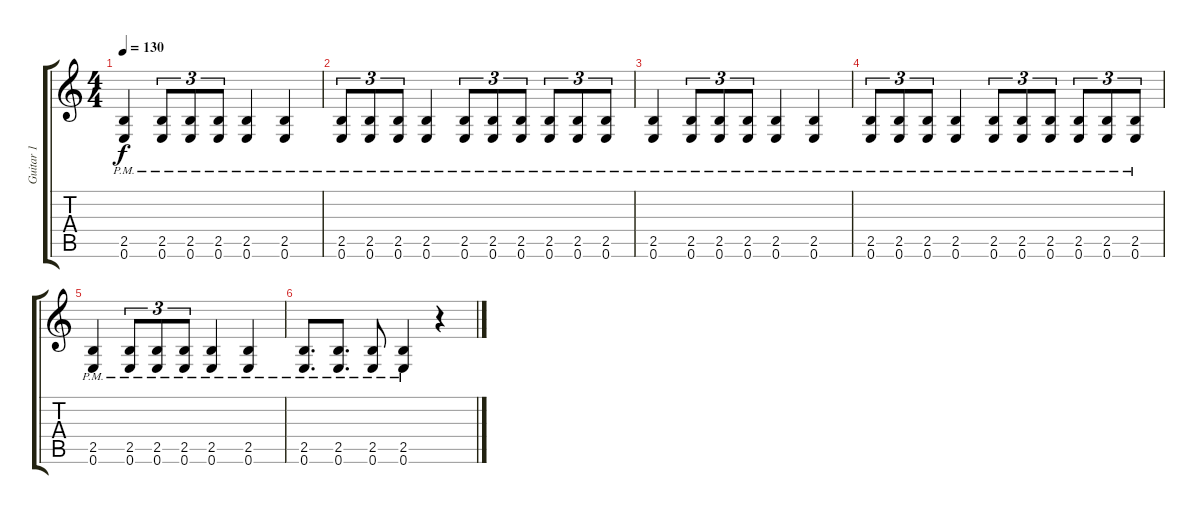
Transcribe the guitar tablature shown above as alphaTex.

\track ("Guitar 1" "Guitar 1") {instrument distortionguitar}
\staff {score tabs}
\tuning (E4 B3 G3 D3 A2 E2) {hide}
\ts (4 4)
\tempo 130
\clef g2
\ks c
(2.5{pm} 0.6{pm}).4{dy f} (2.5{pm} 0.6{pm}).8{tu (3 2)} (2.5{pm} 0.6{pm}).8{tu (3 2)} (2.5{pm} 0.6{pm}).8{tu (3 2)} (2.5{pm} 0.6{pm}).4 (2.5{pm} 0.6{pm}).4 |
(2.5{pm} 0.6{pm}).8{tu (3 2)} (2.5{pm} 0.6{pm}).8{tu (3 2)} (2.5{pm} 0.6{pm}).8{tu (3 2)} (2.5{pm} 0.6{pm}).4 (2.5{pm} 0.6{pm}).8{tu (3 2)} (2.5{pm} 0.6{pm}).8{tu (3 2)} (2.5{pm} 0.6{pm}).8{tu (3 2)} (2.5{pm} 0.6{pm}).8{tu (3 2)} (2.5{pm} 0.6{pm}).8{tu (3 2)} (2.5{pm} 0.6{pm}).8{tu (3 2)} |
(2.5{pm} 0.6{pm}).4 (2.5{pm} 0.6{pm}).8{tu (3 2)} (2.5{pm} 0.6{pm}).8{tu (3 2)} (2.5{pm} 0.6{pm}).8{tu (3 2)} (2.5{pm} 0.6{pm}).4 (2.5{pm} 0.6{pm}).4 |
(2.5{pm} 0.6{pm}).8{tu (3 2)} (2.5{pm} 0.6{pm}).8{tu (3 2)} (2.5{pm} 0.6{pm}).8{tu (3 2)} (2.5{pm} 0.6{pm}).4 (2.5{pm} 0.6{pm}).8{tu (3 2)} (2.5{pm} 0.6{pm}).8{tu (3 2)} (2.5{pm} 0.6{pm}).8{tu (3 2)} (2.5{pm} 0.6{pm}).8{tu (3 2)} (2.5{pm} 0.6{pm}).8{tu (3 2)} (2.5{pm} 0.6{pm}).8{tu (3 2)} |
(2.5{pm} 0.6{pm}).4 (2.5{pm} 0.6{pm}).8{tu (3 2)} (2.5{pm} 0.6{pm}).8{tu (3 2)} (2.5{pm} 0.6{pm}).8{tu (3 2)} (2.5{pm} 0.6{pm}).4 (2.5{pm} 0.6{pm}).4 |
(2.5{pm} 0.6{pm}).8{d} (2.5{pm} 0.6{pm}).8{d} (2.5{pm} 0.6{pm}).8 (2.5{pm} 0.6{pm}).4 r.4
